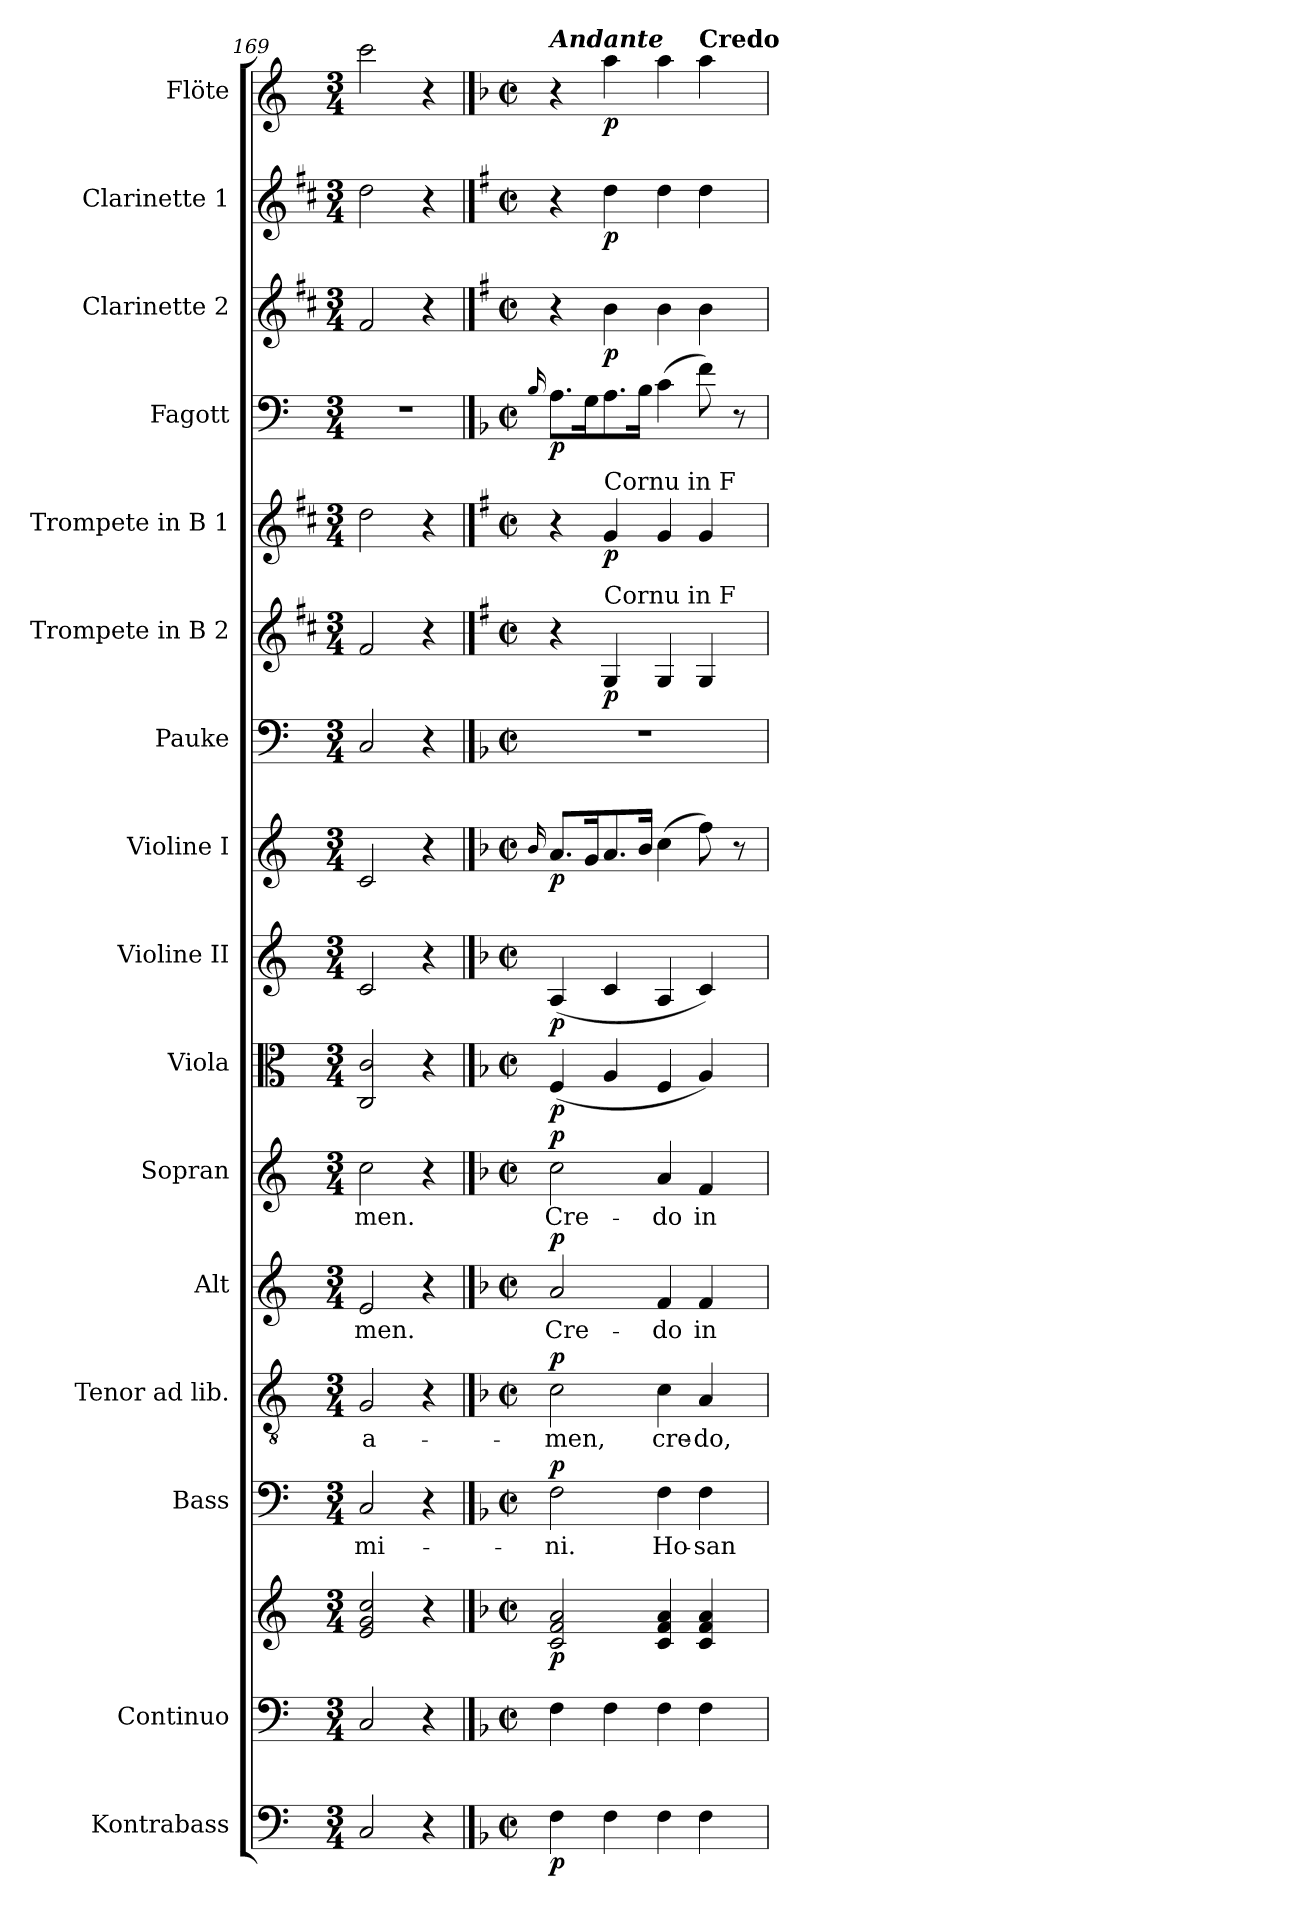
**kern	**dynam	**kern	**kern	**dynam	**kern	**text	**dynam	**kern	**text	**dynam	**kern	**text	**dynam	**kern	**text	**dynam	**kern	**dynam	**kern	**dynam	**kern	**dynam	**kern	**kern	**dynam	**kern	**dynam	**kern	**dynam	**kern	**dynam	**kern	**dynam	**kern	**dynam
*part16	*part16	*part15	*part15	*part15	*part14	*part14	*part14	*part13	*part13	*part13	*part12	*part12	*part12	*part11	*part11	*part11	*part10	*part10	*part9	*part9	*part8	*part8	*part7	*part6	*part6	*part5	*part5	*part4	*part4	*part3	*part3	*part2	*part2	*part1	*part1
*staff17	*staff17	*staff16	*staff15	*staff15/16	*staff14	*staff14	*staff14	*staff13	*staff13	*staff13	*staff12	*staff12	*staff12	*staff11	*staff11	*staff11	*staff10	*staff10	*staff9	*staff9	*staff8	*staff8	*staff7	*staff6	*staff6	*staff5	*staff5	*staff4	*staff4	*staff3	*staff3	*staff2	*staff2	*staff1	*staff1
*I"Kontrabass	*	*I"Continuo	*	*	*I"Bass	*	*	*I"Tenor ad lib.	*	*	*I"Alt	*	*	*I"Sopran	*	*	*I"Viola	*	*I"Violine II	*	*I"Violine I	*	*I"Pauke	*I"Trompete in B 2	*	*I"Trompete in B 1	*	*I"Fagott	*	*I"Clarinette 2	*	*I"Clarinette 1	*	*I"Flöte	*
*I'Kb.	*	*I'cont.	*	*	*I'B	*	*	*I'T	*	*	*I'A	*	*	*I'S	*	*	*I'Vla.	*	*I'Vl. II	*	*I'Vl. I	*	*I'Pk.	*	*	*	*	*I'Fg.	*	*I'Cl. 2	*	*I'Cl. 1	*	*I'Fl.	*
*clefF4	*	*clefF4	*clefG2	*	*clefF4	*	*	*clefGv2	*	*	*clefG2	*	*	*clefG2	*	*	*clefC3	*	*clefG2	*	*clefG2	*	*clefF4	*clefG2	*	*clefG2	*	*clefF4	*	*clefG2	*	*clefG2	*	*clefG2	*
*ITrd7c12	*	*	*	*	*	*	*	*	*	*	*	*	*	*	*	*	*	*	*	*	*	*	*	*ITrd1c2	*	*ITrd1c2	*	*	*	*ITrd1c2	*	*ITrd1c2	*	*	*
*k[]	*	*k[]	*k[]	*	*k[]	*	*	*k[]	*	*	*k[]	*	*	*k[]	*	*	*k[]	*	*k[]	*	*k[]	*	*k[]	*k[]	*	*k[]	*	*k[]	*	*k[]	*	*k[]	*	*k[]	*
*C:	*	*C:	*C:	*	*C:	*	*	*C:	*	*	*C:	*	*	*C:	*	*	*C:	*	*C:	*	*C:	*	*C:	*C:	*	*C:	*	*C:	*	*C:	*	*C:	*	*C:	*
*M3/4	*	*M3/4	*M3/4	*	*M3/4	*	*	*M3/4	*	*	*M3/4	*	*	*M3/4	*	*	*M3/4	*	*M3/4	*	*M3/4	*	*M3/4	*M3/4	*	*M3/4	*	*M3/4	*	*M3/4	*	*M3/4	*	*M3/4	*
=169	=169	=169	=169	=169	=169	=169	=169	=169	=169	=169	=169	=169	=169	=169	=169	=169	=169	=169	=169	=169	=169	=169	=169	=169	=169	=169	=169	=169	=169	=169	=169	=169	=169	=169	=169
!	!	!	!	!	!	!LO:LY:b	!	!	!LO:LY:b	!	!	!LO:LY:b	!	!	!LO:LY:b	!	!	!	!	!	!	!	!	!	!	!	!	!	!	!	!	!	!	!	!
2CC/	.	2C/	2e/ 2g/ 2cc/	.	2C/	-mi-	.	2G/	a-	.	2e/	-men.	.	2cc\	-men.	.	2C/ 2c/	.	2c/	.	2c/	.	2C/	2e/	.	2cc\	.	2.r	.	2e/	.	2cc\	.	2ccc\	.
4r	.	4r	4r	.	4r	.	.	4r	.	.	4r	.	.	4r	.	.	4r	.	4r	.	4r	.	4r	4r	.	4r	.	.	.	4r	.	4r	.	4r	.
!!LO:PB:g=z
==170	==170	==170	==170	==170	==170	==170	==170	==170	==170	==170	==170	==170	==170	==170	==170	==170	==170	==170	==170	==170	==170	==170	==170	==170	==170	==170	==170	==170	==170	==170	==170	==170	==170	==170	==170
*k[b-]	*	*k[b-]	*k[b-]	*	*k[b-]	*	*	*k[b-]	*	*	*k[b-]	*	*	*k[b-]	*	*	*k[b-]	*	*k[b-]	*	*k[b-]	*	*k[b-]	*k[b-]	*	*k[b-]	*	*k[b-]	*	*k[b-]	*	*k[b-]	*	*k[b-]	*
*F:	*	*F:	*F:	*	*F:	*	*	*F:	*	*	*F:	*	*	*F:	*	*	*F:	*	*F:	*	*F:	*	*F:	*F:	*	*F:	*	*F:	*	*F:	*	*F:	*	*F:	*
*M2/2	*	*M2/2	*M2/2	*	*M2/2	*	*	*M2/2	*	*	*M2/2	*	*	*M2/2	*	*	*M2/2	*	*M2/2	*	*M2/2	*	*M2/2	*M2/2	*	*M2/2	*	*M2/2	*	*M2/2	*	*M2/2	*	*M2/2	*
*met(c|)	*	*met(c|)	*met(c|)	*	*met(c|)	*	*	*met(c|)	*	*	*met(c|)	*	*	*met(c|)	*	*	*met(c|)	*	*met(c|)	*	*met(c|)	*	*met(c|)	*met(c|)	*	*met(c|)	*	*met(c|)	*	*met(c|)	*	*met(c|)	*	*met(c|)	*
.	.	.	.	.	.	.	.	.	.	.	.	.	.	.	.	.	.	.	.	.	16qqb-/	.	.	.	.	.	.	16qqB-/	.	.	.	.	.	.	.
!	!	!	!	!	!	!	!	!	!	!	!	!	!	!	!	!	!	!	!	!	!	!	!	!	!	!	!	!	!	!	!	!	!	!LO:TX:a:Bi:t=Andante	!
!	!LO:DY:b	!	!	!LO:DY:b	!	!LO:LY:b	!LO:DY:a	!	!LO:LY:b	!LO:DY:a	!	!LO:LY:b	!LO:DY:a	!	!LO:LY:b	!LO:DY:a	!	!LO:DY:b	!	!LO:DY:b	!	!LO:DY:b	!	!	!	!	!	!	!LO:DY:b	!	!	!	!	!	!
4FF\	p	4F\	2c/ 2f/ 2a/	p	2F\	-ni.	p	2c\	-men,	p	2a/	Cre-	p	2cc\	Cre-	p	(<4F/	p	(<4A/	p	8.a/L	p	1r	4r	.	4r	.	8.A\L	p	4r	.	4r	.	4r	.
.	.	.	.	.	.	.	.	.	.	.	.	.	.	.	.	.	.	.	.	.	16g/k	.	.	.	.	.	.	16G\k	.	.	.	.	.	.	.
!	!	!	!	!	!	!	!	!	!	!	!	!	!	!	!	!	!	!	!	!	!	!	!	!	!	!LO:TX:a:t=Cornu in F	!	!	!	!	!	!	!	!	!
!	!	!	!	!	!	!	!	!	!	!	!	!	!	!	!	!	!	!	!	!	!	!	!	!LO:TX:a:t=Cornu in F	!	!	!	!	!	!	!	!	!	!	!
!	!	!	!	!	!	!	!	!	!	!	!	!	!	!	!	!	!	!	!	!	!	!	!	!	!LO:DY:b	!	!LO:DY:b	!	!	!	!LO:DY:b	!	!LO:DY:b	!	!LO:DY:b
4FF\	.	4F\	.	.	.	.	.	.	.	.	.	.	.	.	.	.	4A/	.	4c/	.	8.a/	.	.	4F/	p	4f/	p	8.A\	.	4a\	p	4cc\	p	4aa\	p
.	.	.	.	.	.	.	.	.	.	.	.	.	.	.	.	.	.	.	.	.	16b-/Jk	.	.	.	.	.	.	16B-\Jk	.	.	.	.	.	.	.
!	!	!	!	!	!	!LO:LY:b	!	!	!LO:LY:b	!	!	!LO:LY:b	!	!	!LO:LY:b	!	!	!	!	!	!	!	!	!	!	!	!	!	!	!	!	!	!	!	!
4FF\	.	4F\	4c/ 4f/ 4a/	.	4F\	Ho-	.	4c\	cre-	.	4f/	-do	.	4a/	-do	.	4F/	.	4A/	.	(>4cc\	.	.	4F/	.	4f/	.	(>4c\	.	4a\	.	4cc\	.	4aa\	.
!	!	!	!	!	!	!	!	!	!	!	!	!	!	!	!	!	!	!	!	!	!	!	!	!	!	!	!	!	!	!	!	!	!	!LO:TX:a:B:t=Credo	!
!	!	!	!	!	!	!LO:LY:b	!	!	!LO:LY:b	!	!	!LO:LY:b	!	!	!LO:LY:b	!	!	!	!	!	!	!	!	!	!	!	!	!	!	!	!	!	!	!	!
4FF\	.	4F\	4c/ 4f/ 4a/	.	4F\	-san-	.	4A/	-do,	.	4f/	in	.	4f/	in	.	4A/)	.	4c/)	.	8ff\)	.	.	4F/	.	4f/	.	8f\)	.	4a\	.	4cc\	.	4aa\	.
.	.	.	.	.	.	.	.	.	.	.	.	.	.	.	.	.	.	.	.	.	8r	.	.	.	.	.	.	8r	.	.	.	.	.	.	.
=	=	=	=	=	=	=	=	=	=	=	=	=	=	=	=	=	=	=	=	=	=	=	=	=	=	=	=	=	=	=	=	=	=	=	=
*-	*-	*-	*-	*-	*-	*-	*-	*-	*-	*-	*-	*-	*-	*-	*-	*-	*-	*-	*-	*-	*-	*-	*-	*-	*-	*-	*-	*-	*-	*-	*-	*-	*-	*-	*-
